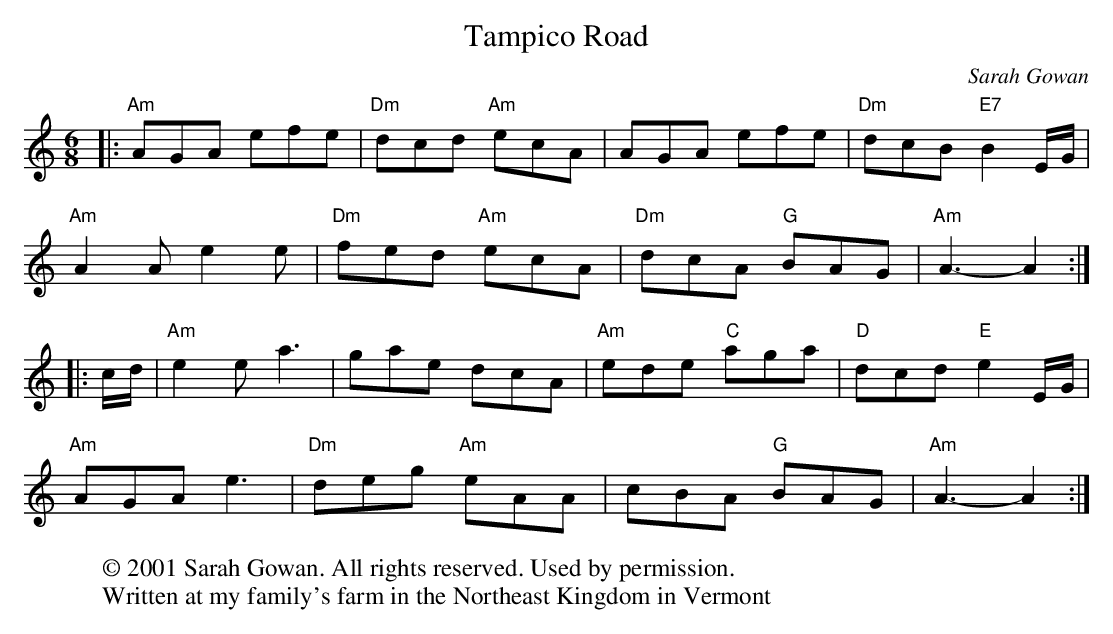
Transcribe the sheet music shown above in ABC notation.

X:1
T:Tampico Road
C:Sarah Gowan
M:6/8
L:1/8
K:Am
|:"Am"AGA efe|"Dm"dcd "Am"ecA|AGA efe|"Dm"dcB "E7"B2 E/2G/2|
"Am"A2Ae2e|"Dm"fed "Am"ecA|"Dm"dcA "G"BAG|"Am"A3-A2:|
|:c/d/|"Am"e2e a3|gae dcA|"Am"ede "C"aga|"D"dcd "E"e2E/2G/2|
"Am"AGAe3|"Dm"deg "Am"eAA|cBA "G"BAG|"Am"A3-A2:|
W: © 2001 Sarah Gowan. All rights reserved. Used by permission.
W:Written at my family's farm in the Northeast Kingdom in Vermont
